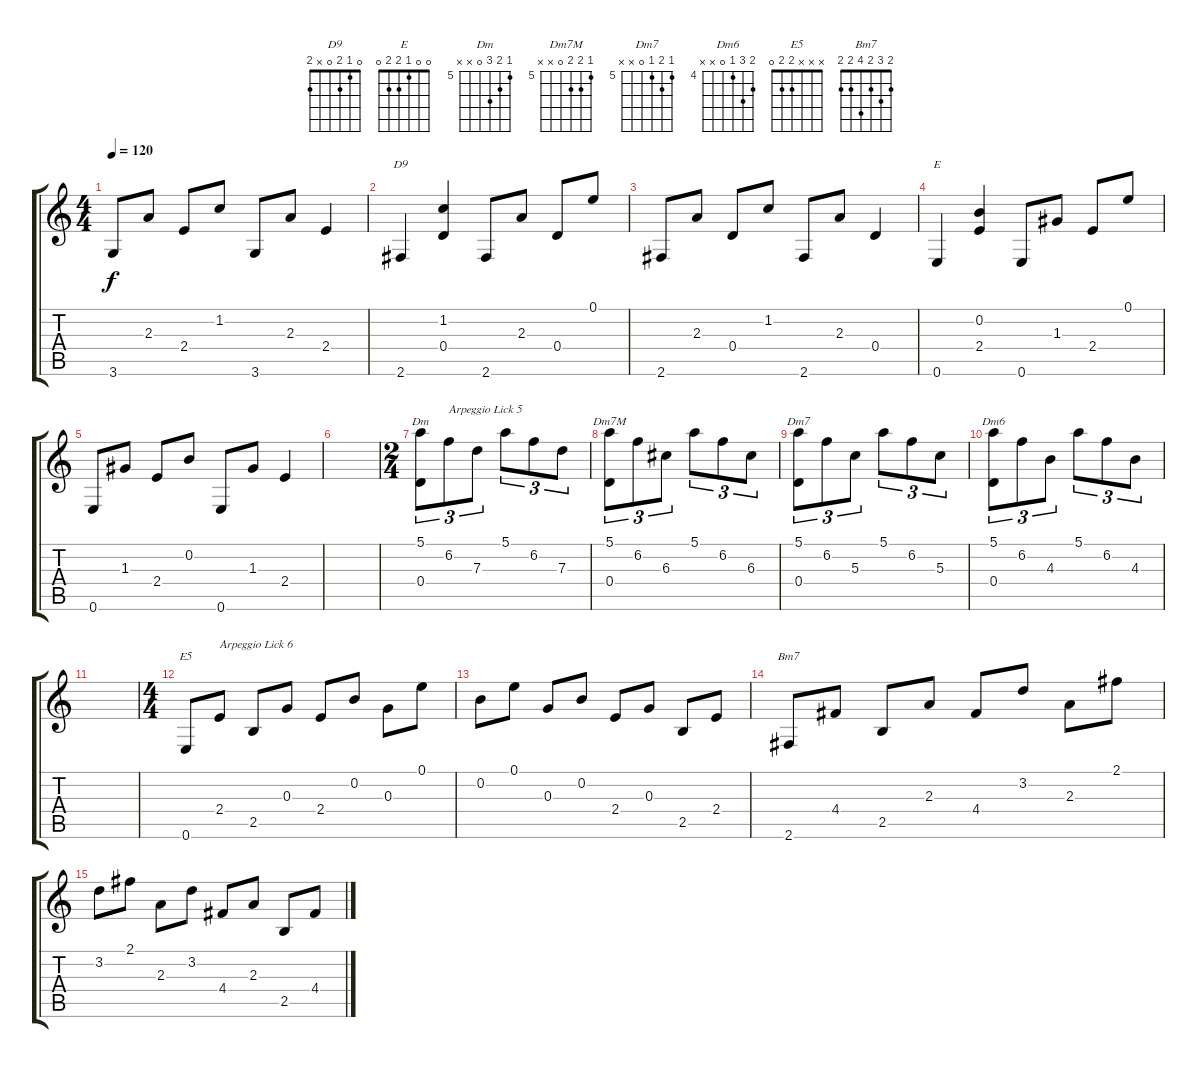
\track "" {instrument acousticguitarnylon}
\staff {score tabs}
\tuning (E4 B3 G3 D3 A2 E2) {hide}
\chord ("D9" 0 1 2 0 x 2)
\chord ("E" 0 0 1 2 2 0)
\chord ("Dm" 5 6 7 0 x x) {firstfret 5}
\chord ("Dm7M" 5 6 6 0 x x) {firstfret 5}
\chord ("Dm7" 5 6 5 0 x x) {firstfret 5}
\chord ("Dm6" 5 6 4 0 x x) {firstfret 4}
\chord ("E5" x x x 2 2 0)
\chord ("Bm7" 2 3 2 4 2 2)
\ts (4 4)
\tempo 120
\clef g2
\ks c
3.6.8{dy f} 2.3.8 2.4.8 1.2.8 3.6.8 2.3.8 2.4.4 |
2.6.4{ch "D9"} (1.2 0.4).4 2.6.8 2.3.8 0.4.8 0.1.8 |
2.6.8 2.3.8 0.4.8 1.2.8 2.6.8 2.3.8 0.4.4 |
0.6.4{ch "E"} (0.2 2.4).4 0.6.8 1.3.8 2.4.8 0.1.8 |
0.6.8 1.3.8 2.4.8 0.2.8 0.6.8 1.3.8 2.4.4 |
|
\ts (2 4)
(5.1 0.4).8{tu (3 2) ch "Dm"} 6.2.8{tu (3 2) txt "Arpeggio Lick 5"} 7.3.8{tu (3 2)} 5.1.8{tu (3 2)} 6.2.8{tu (3 2)} 7.3.8{tu (3 2)} |
(5.1 0.4).8{tu (3 2) ch "Dm7M"} 6.2.8{tu (3 2)} 6.3.8{tu (3 2)} 5.1.8{tu (3 2)} 6.2.8{tu (3 2)} 6.3.8{tu (3 2)} |
(5.1 0.4).8{tu (3 2) ch "Dm7"} 6.2.8{tu (3 2)} 5.3.8{tu (3 2)} 5.1.8{tu (3 2)} 6.2.8{tu (3 2)} 5.3.8{tu (3 2)} |
(5.1 0.4).8{tu (3 2) ch "Dm6"} 6.2.8{tu (3 2)} 4.3.8{tu (3 2)} 5.1.8{tu (3 2)} 6.2.8{tu (3 2)} 4.3.8{tu (3 2)} |
|
\ts (4 4)
0.6.8{ch "E5"} 2.4.8{txt "Arpeggio Lick 6"} 2.5.8 0.3.8 2.4.8 0.2.8 0.3.8 0.1.8 |
0.2.8 0.1.8 0.3.8 0.2.8 2.4.8 0.3.8 2.5.8 2.4.8 |
2.6.8{ch "Bm7"} 4.4.8 2.5.8 2.3.8 4.4.8 3.2.8 2.3.8 2.1.8 |
3.2.8 2.1.8 2.3.8 3.2.8 4.4.8 2.3.8 2.5.8 4.4.8
